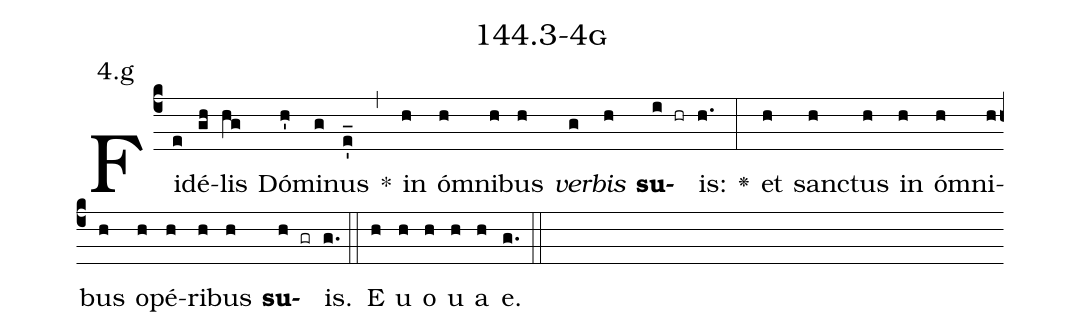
name: 144.3-4g;
annotation: 4.g;
%%
(c4)Fi(e)dé(gh)lis(hg) Dó(h')mi(g)nus(e'_) *(,) in(h) óm(h)ni(h)bus(h) <i>ver</i>(g)<i>bis</i>(h) <b>su</b>(i hr)is:(h.) <v>\greheightstar</v>(:) et(h) sanc(h)tus(h) in(h) óm(h)ni(h)bus(h) o(h)pé(h)ri(h)bus(h) <b>su</b>(h gr)is.(g.) (::) E(h) u(h) o(h) u(h) a(h) e.(g.) (::)
